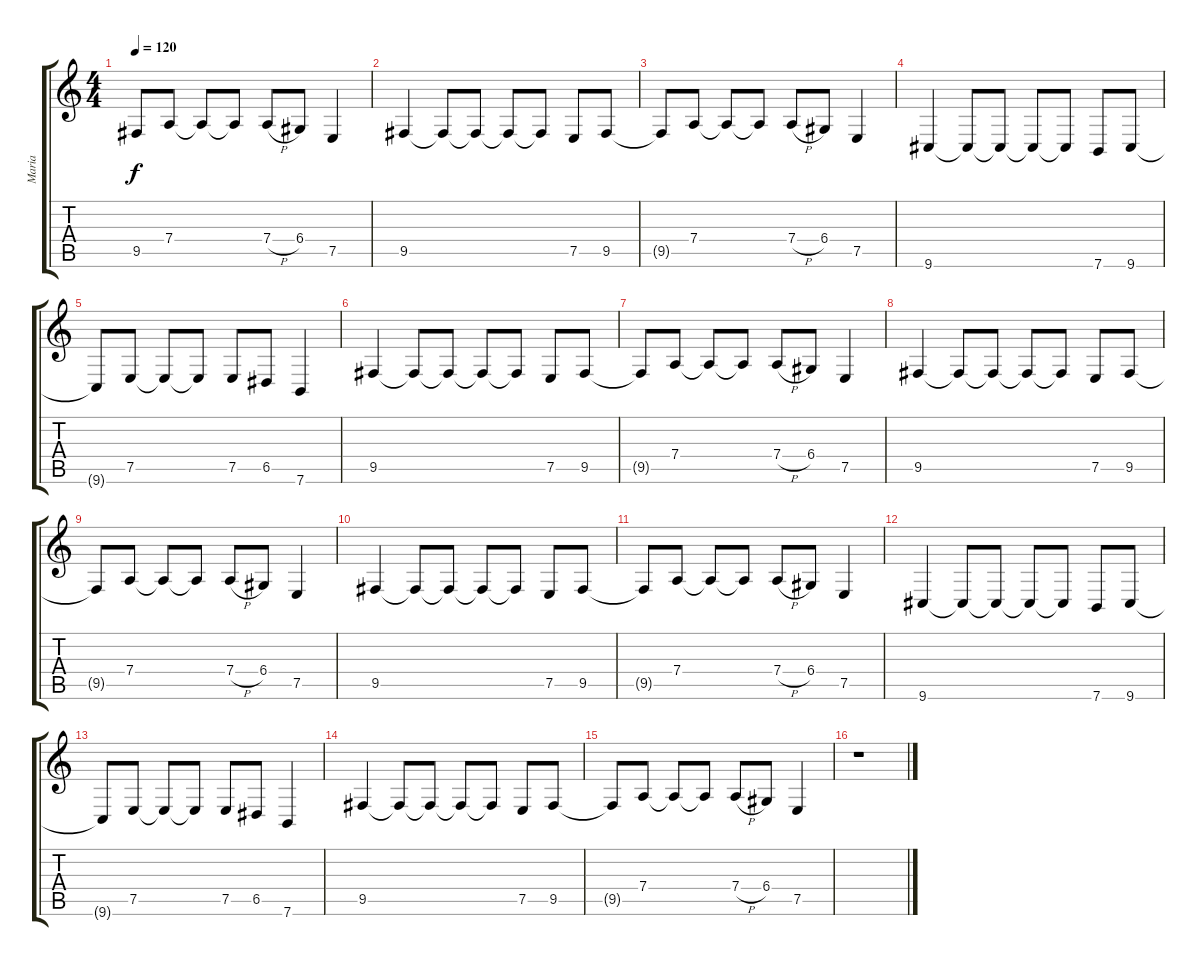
\track ("Maria" "Maria") {instrument synthstrings2}
\staff {score tabs}
\tuning (E4 B3 G3 D3 A2 E2) {hide}
\ts (4 4)
\tempo 120
\clef g2
\ks c
9.5{t}.8{dy f} 7.4.8 7.4{t}.8 7.4{t}.8 7.4{h}.8 6.4.8 7.5.4 |
9.5.4 9.5{t}.8 9.5{t}.8 9.5{t}.8 9.5{t}.8 7.5.8 9.5.8 |
9.5{t}.8 7.4.8 7.4{t}.8 7.4{t}.8 7.4{h}.8 6.4.8 7.5.4 |
9.6.4 9.6{t}.8 9.6{t}.8 9.6{t}.8 9.6{t}.8 7.6.8 9.6.8 |
9.6{t}.8 7.5.8 7.5{t}.8 7.5{t}.8 7.5.8 6.5.8 7.6.4 |
9.5.4 9.5{t}.8 9.5{t}.8 9.5{t}.8 9.5{t}.8 7.5.8 9.5.8 |
9.5{t}.8 7.4.8 7.4{t}.8 7.4{t}.8 7.4{h}.8 6.4.8 7.5.4 |
9.5.4 9.5{t}.8 9.5{t}.8 9.5{t}.8 9.5{t}.8 7.5.8 9.5.8 |
9.5{t}.8 7.4.8 7.4{t}.8 7.4{t}.8 7.4{h}.8 6.4.8 7.5.4 |
9.5.4 9.5{t}.8 9.5{t}.8 9.5{t}.8 9.5{t}.8 7.5.8 9.5.8 |
9.5{t}.8 7.4.8 7.4{t}.8 7.4{t}.8 7.4{h}.8 6.4.8 7.5.4 |
9.6.4 9.6{t}.8 9.6{t}.8 9.6{t}.8 9.6{t}.8 7.6.8 9.6.8 |
9.6{t}.8 7.5.8 7.5{t}.8 7.5{t}.8 7.5.8 6.5.8 7.6.4 |
9.5.4 9.5{t}.8 9.5{t}.8 9.5{t}.8 9.5{t}.8 7.5.8 9.5.8 |
9.5{t}.8 7.4.8 7.4{t}.8 7.4{t}.8 7.4{h}.8 6.4.8 7.5.4 |
r.1
